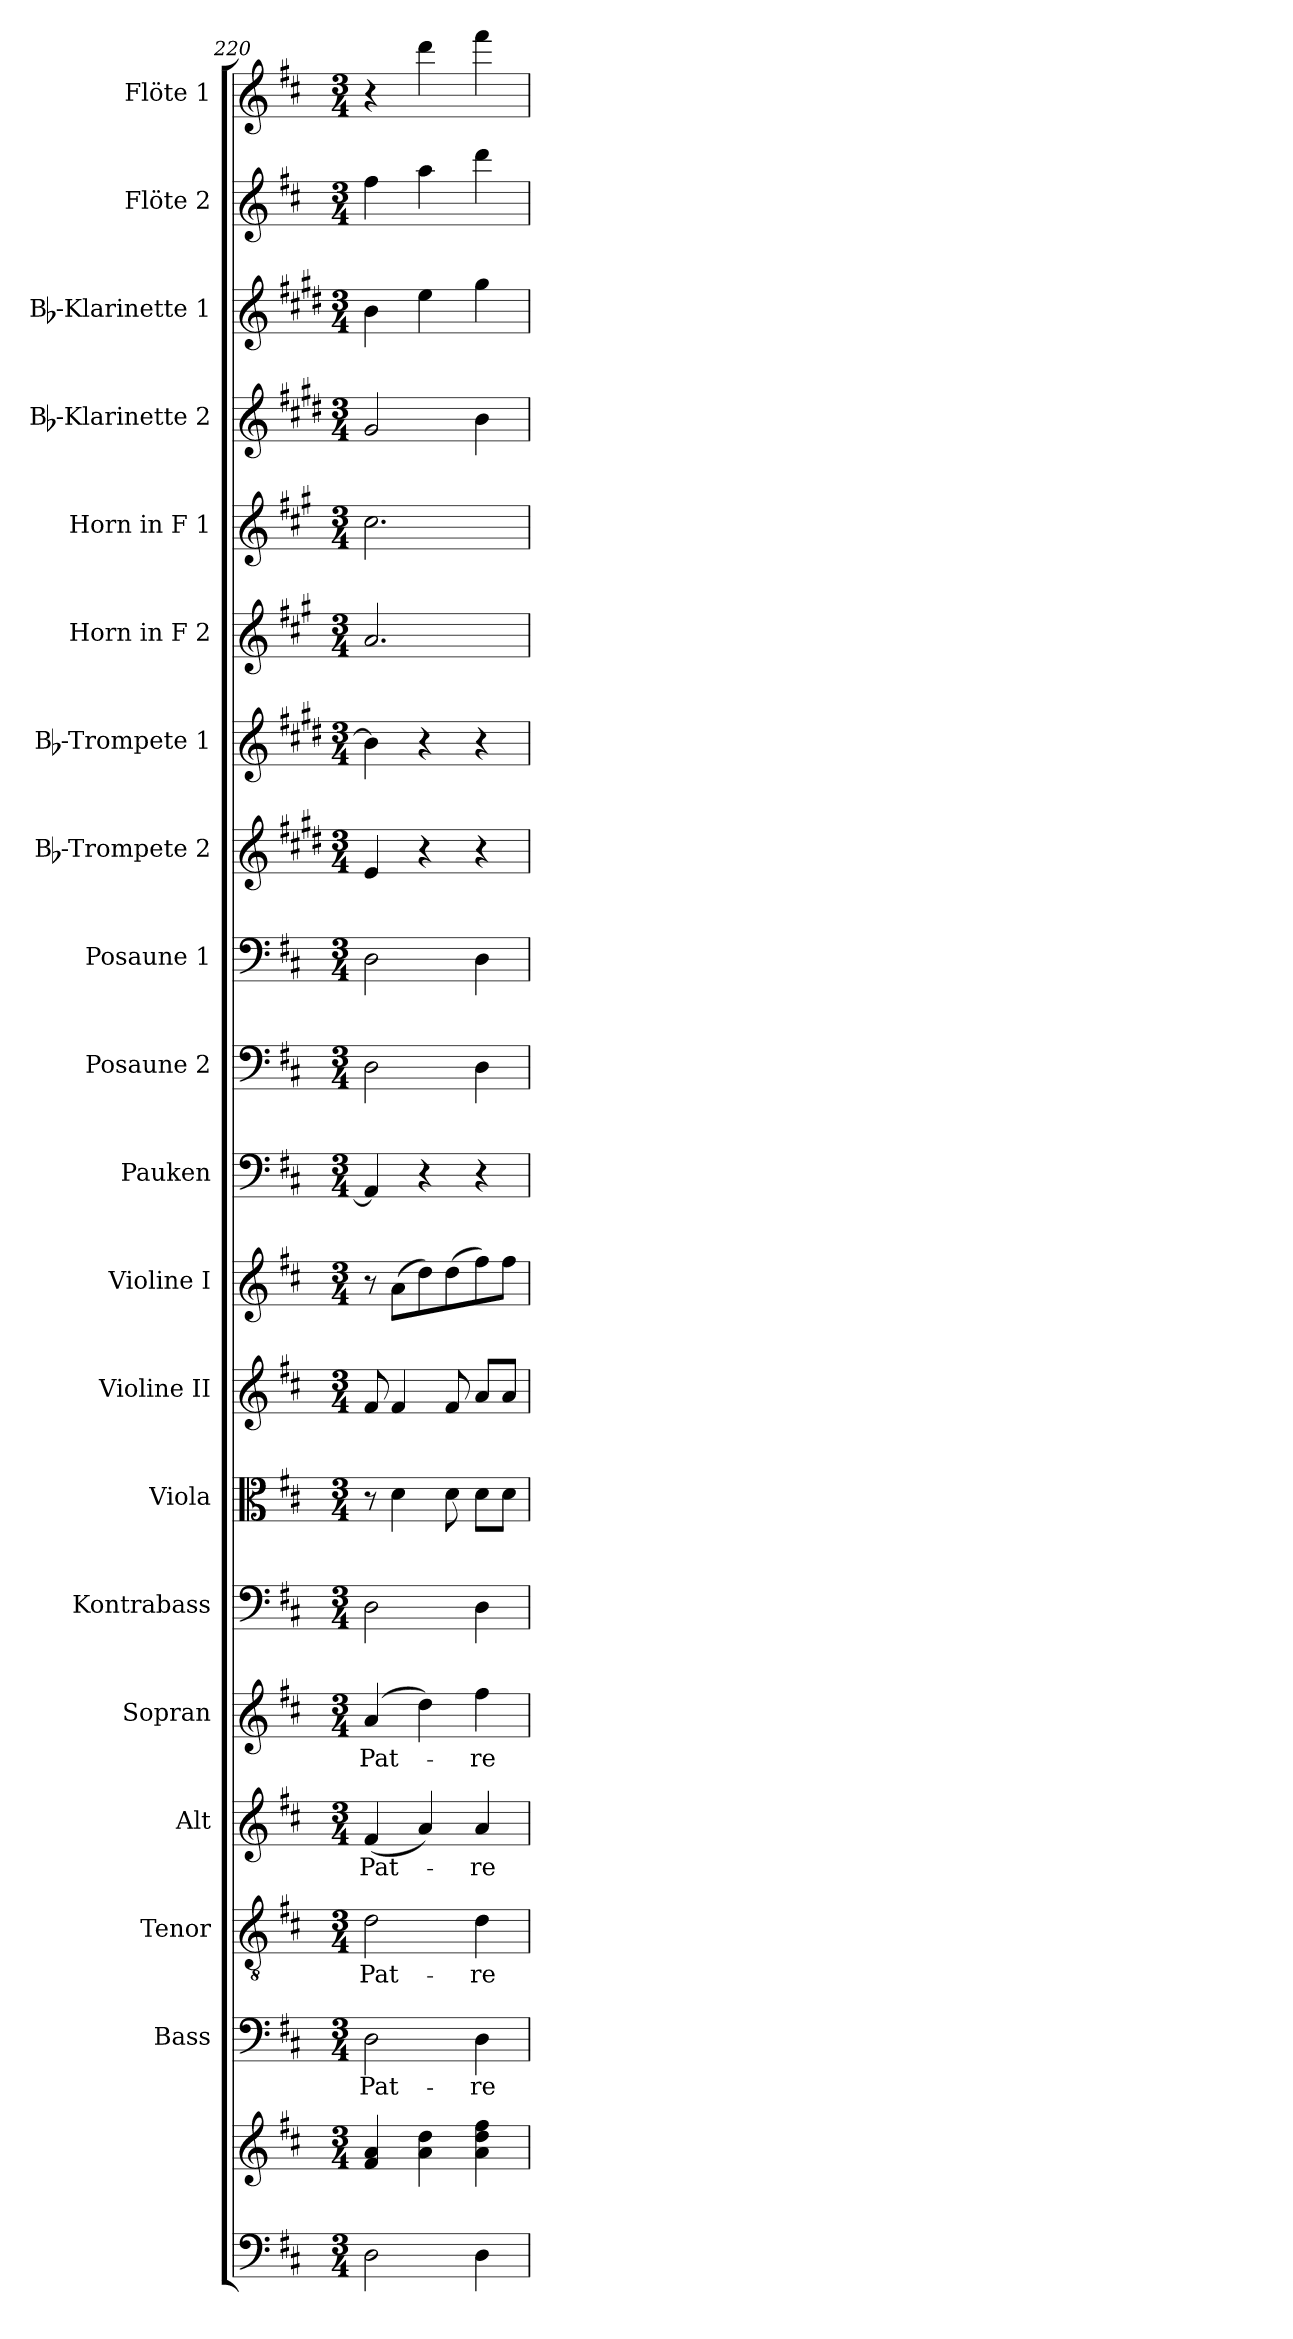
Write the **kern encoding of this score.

**kern	**kern	**kern	**text	**kern	**text	**kern	**text	**kern	**text	**kern	**kern	**kern	**kern	**kern	**kern	**kern	**kern	**kern	**kern	**kern	**kern	**kern	**kern	**kern
*part20	*part20	*part19	*part19	*part18	*part18	*part17	*part17	*part16	*part16	*part15	*part14	*part13	*part12	*part11	*part10	*part9	*part8	*part7	*part6	*part5	*part4	*part3	*part2	*part1
*staff21	*staff20	*staff19	*staff19	*staff18	*staff18	*staff17	*staff17	*staff16	*staff16	*staff15	*staff14	*staff13	*staff12	*staff11	*staff10	*staff9	*staff8	*staff7	*staff6	*staff5	*staff4	*staff3	*staff2	*staff1
*	*	*I"Bass	*	*I"Tenor	*	*I"Alt	*	*I"Sopran	*	*I"Kontrabass	*I"Viola	*I"Violine II	*I"Violine I	*I"Pauken	*I"Posaune 2	*I"Posaune 1	*I"Bb-Trompete 2	*I"Bb-Trompete 1	*I"Horn in F 2	*I"Horn in F 1	*I"Bb-Klarinette 2	*I"Bb-Klarinette 1	*I"Flöte 2	*I"Flöte 1
*	*	*I'B.	*	*I'T.	*	*I'A.	*	*I'S.	*	*I'Kb.	*I'Vla.	*I'Vl. II	*I'Vl. I	*I'Pk.	*I'Pos. 2	*I'Pos. 1	*I'Bb Trp. 2	*I'Bb Trp. 1	*	*	*I'Bb Kl. 2	*I'Bb Kl. 1	*I'Fl. 2	*I'Fl. 1
*clefF4	*clefG2	*clefF4	*	*clefGv2	*	*clefG2	*	*clefG2	*	*clefF4	*clefC3	*clefG2	*clefG2	*clefF4	*clefF4	*clefF4	*clefG2	*clefG2	*clefG2	*clefG2	*clefG2	*clefG2	*clefG2	*clefG2
*	*	*	*	*	*	*	*	*	*	*ITrd7c12	*	*	*	*	*	*	*ITrd1c2	*ITrd1c2	*ITrd4c7	*ITrd4c7	*ITrd1c2	*ITrd1c2	*	*
*k[f#c#]	*k[f#c#]	*k[f#c#]	*	*k[f#c#]	*	*k[f#c#]	*	*k[f#c#]	*	*k[f#c#]	*k[f#c#]	*k[f#c#]	*k[f#c#]	*k[f#c#]	*k[f#c#]	*k[f#c#]	*k[f#c#]	*k[f#c#]	*k[f#c#]	*k[f#c#]	*k[f#c#]	*k[f#c#]	*k[f#c#]	*k[f#c#]
*D:	*D:	*D:	*	*D:	*	*D:	*	*D:	*	*D:	*D:	*D:	*D:	*D:	*D:	*D:	*D:	*D:	*D:	*D:	*D:	*D:	*D:	*D:
*M3/4	*M3/4	*M3/4	*	*M3/4	*	*M3/4	*	*M3/4	*	*M3/4	*M3/4	*M3/4	*M3/4	*M3/4	*M3/4	*M3/4	*M3/4	*M3/4	*M3/4	*M3/4	*M3/4	*M3/4	*M3/4	*M3/4
=220	=220	=220	=220	=220	=220	=220	=220	=220	=220	=220	=220	=220	=220	=220	=220	=220	=220	=220	=220	=220	=220	=220	=220	=220
!	!	!	!LO:LY:b	!	!LO:LY:b	!	!LO:LY:b	!	!LO:LY:b	!	!	!	!	!	!	!	!	!	!	!	!	!	!	!
2D\	4f#/ 4a/	2D\	Pat-	2d\	Pat-	(<4f#/	Pat-	(4a/	Pat-	2DD\	8r	8f#/	8r	4AA/]	2D\	2D\	4d/	4a\]	2.d/	2.f#\	2f#/	4a\	4ff#\	4r
.	.	.	.	.	.	.	.	.	.	.	4d\	4f#/	(>8a\L	.	.	.	.	.	.	.	.	.	.	.
.	4a\ 4dd\	.	.	.	.	4a/)	.	4dd\)	.	.	.	.	8dd\)	4r	.	.	4r	4r	.	.	.	4dd\	4aa\	4ddd\
.	.	.	.	.	.	.	.	.	.	.	8d\	8f#/	(>8dd\	.	.	.	.	.	.	.	.	.	.	.
!	!	!	!LO:LY:b	!	!LO:LY:b	!	!LO:LY:b	!	!LO:LY:b	!	!	!	!	!	!	!	!	!	!	!	!	!	!	!
4D\	4a\ 4dd\ 4ff#\	4D\	-re	4d\	-re	4a/	-re	4ff#\	-re	4DD\	8d\L	8a/L	8ff#\)	4r	4D\	4D\	4r	4r	.	.	4a\	4ff#\	4ddd\	4fff#\
.	.	.	.	.	.	.	.	.	.	.	8d\J	8a/J	8ff#\J	.	.	.	.	.	.	.	.	.	.	.
=	=	=	=	=	=	=	=	=	=	=	=	=	=	=	=	=	=	=	=	=	=	=	=	=
*-	*-	*-	*-	*-	*-	*-	*-	*-	*-	*-	*-	*-	*-	*-	*-	*-	*-	*-	*-	*-	*-	*-	*-	*-
